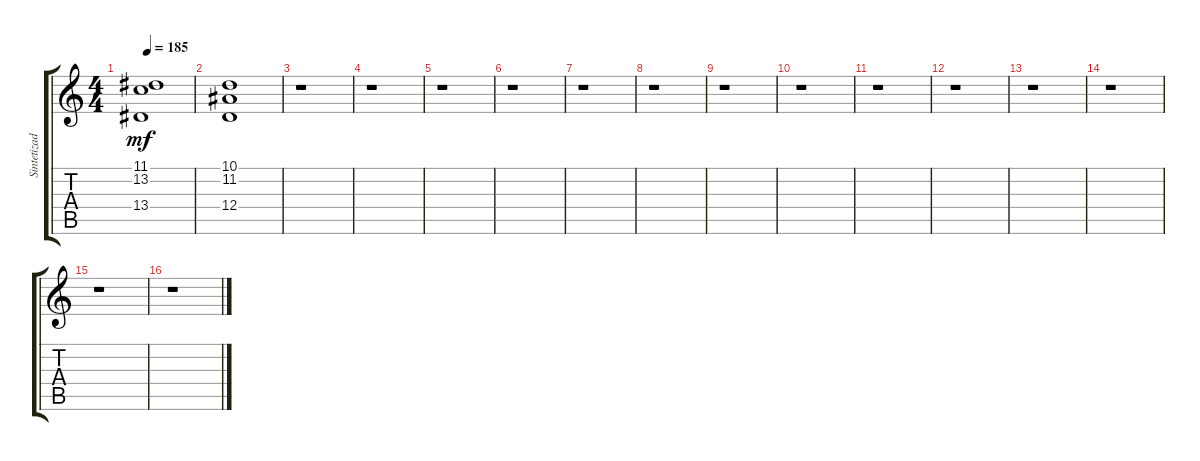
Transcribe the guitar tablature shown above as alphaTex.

\track ("Sintetizador 1" "Sintetizad") {instrument lead2sawtooth}
\staff {score tabs}
\tuning (E4 B3 G3 D3 A2 E2) {hide}
\ts (4 4)
\tempo 185
\clef g2
\ks c
(11.1 13.2 13.4).1{dy mf} |
(10.1 11.2 12.4).1 |
r.1 |
r.1 |
r.1 |
r.1 |
r.1 |
r.1 |
r.1 |
r.1 |
r.1 |
r.1 |
r.1 |
r.1 |
r.1 |
r.1
